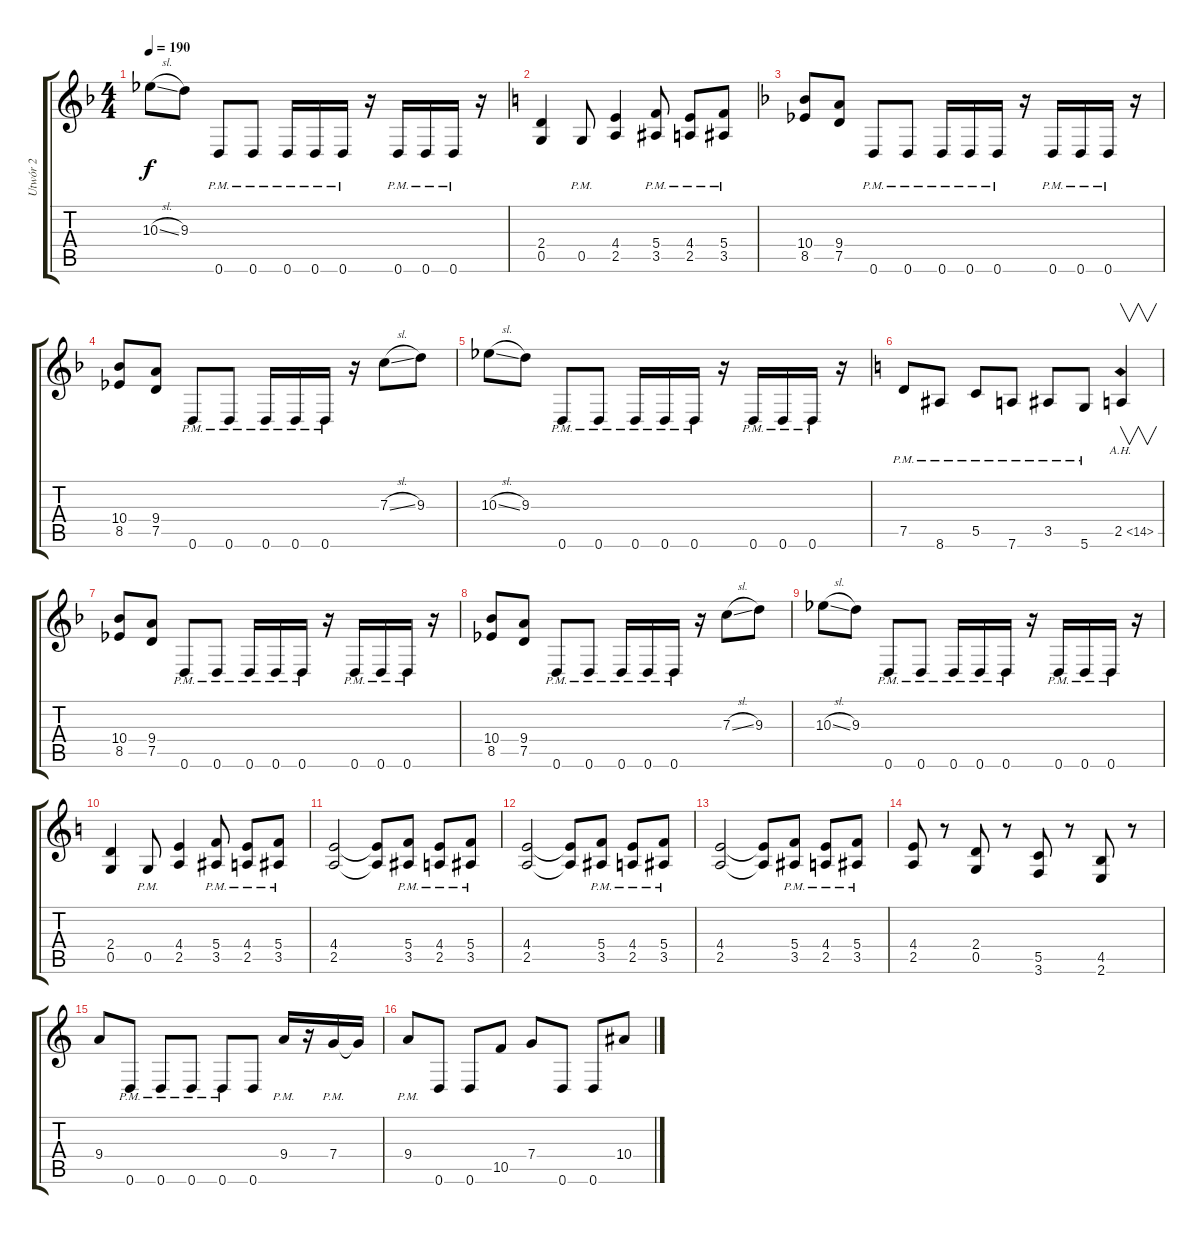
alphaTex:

\track ("Utwór 2" "Utwór 2") {instrument distortionguitar}
\staff {score tabs}
\tuning (D4 A3 F3 C3 G2 D2) {hide}
\ts (4 4)
\tempo 190
\clef g2
\ks dminor
10.3{sl}.8{dy f} 9.3.8 0.6{pm}.8 0.6{pm}.8 0.6{pm}.16 0.6{pm}.16 0.6{pm}.16 r.16 0.6{pm}.16 0.6{pm}.16 0.6{pm}.16 r.16 |
\ks c
(2.4 0.5).4 0.5{pm}.8 (4.4 2.5).4 (5.4{pm} 3.5{pm}).8 (4.4{pm} 2.5{pm}).8 (5.4{pm} 3.5{pm}).8 |
\ks dminor
(10.4 8.5).8 (9.4 7.5).8 0.6{pm}.8 0.6{pm}.8 0.6{pm}.16 0.6{pm}.16 0.6{pm}.16 r.16 0.6{pm}.16 0.6{pm}.16 0.6{pm}.16 r.16 |
(10.4 8.5).8 (9.4 7.5).8 0.6{pm}.8 0.6{pm}.8 0.6{pm}.16 0.6{pm}.16 0.6{pm}.16 r.16 7.3{sl}.8 9.3.8 |
10.3{sl}.8 9.3.8 0.6{pm}.8 0.6{pm}.8 0.6{pm}.16 0.6{pm}.16 0.6{pm}.16 r.16 0.6{pm}.16 0.6{pm}.16 0.6{pm}.16 r.16 |
\ks c
7.5{pm}.8 8.6{pm}.8 5.5{pm}.8 7.6{pm}.8 3.5{pm}.8 5.6{pm}.8 2.5{ah 12}.4{v} |
\ks dminor
(10.4 8.5).8 (9.4 7.5).8 0.6{pm}.8 0.6{pm}.8 0.6{pm}.16 0.6{pm}.16 0.6{pm}.16 r.16 0.6{pm}.16 0.6{pm}.16 0.6{pm}.16 r.16 |
(10.4 8.5).8 (9.4 7.5).8 0.6{pm}.8 0.6{pm}.8 0.6{pm}.16 0.6{pm}.16 0.6{pm}.16 r.16 7.3{sl}.8 9.3.8 |
10.3{sl}.8 9.3.8 0.6{pm}.8 0.6{pm}.8 0.6{pm}.16 0.6{pm}.16 0.6{pm}.16 r.16 0.6{pm}.16 0.6{pm}.16 0.6{pm}.16 r.16 |
\ks c
(2.4 0.5).4 0.5{pm}.8 (4.4 2.5).4 (5.4{pm} 3.5{pm}).8 (4.4{pm} 2.5{pm}).8 (5.4{pm} 3.5{pm}).8 |
(4.4 2.5).2 (4.4{t} 2.5{t}).8 (5.4{pm} 3.5{pm}).8 (4.4{pm} 2.5{pm}).8 (5.4{pm} 3.5{pm}).8 |
(4.4 2.5).2 (4.4{t} 2.5{t}).8 (5.4{pm} 3.5{pm}).8 (4.4{pm} 2.5{pm}).8 (5.4{pm} 3.5{pm}).8 |
(4.4 2.5).2 (4.4{t} 2.5{t}).8 (5.4{pm} 3.5{pm}).8 (4.4{pm} 2.5{pm}).8 (5.4{pm} 3.5{pm}).8 |
(4.4 2.5).8 r.8 (2.4 0.5).8 r.8 (5.5 3.6).8 r.8 (4.5 2.6).8 r.8 |
9.4.8 0.6{pm}.8 0.6{pm}.8 0.6{pm}.8 0.6{pm}.8 0.6.8 9.4{pm}.16 r.16 7.4{pm}.16 7.4{t}.16 |
9.4{pm}.8 0.6.8 0.6.8 10.5.8 7.4.8 0.6.8 0.6.8 10.4.8
